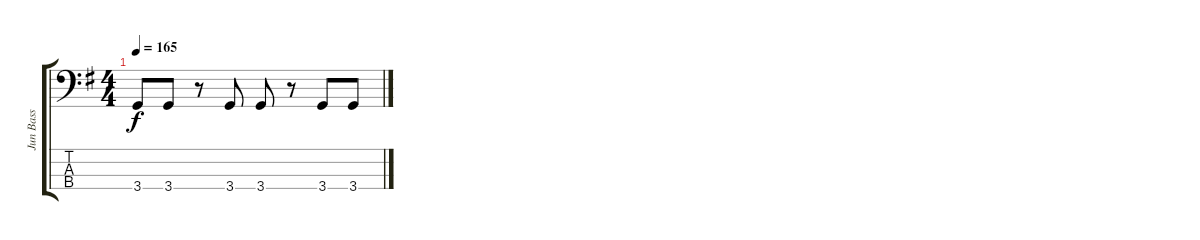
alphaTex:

\track ("Jun Bass" "Jun Bass") {instrument electricbassfinger}
\staff {score tabs}
\tuning (G2 D2 A1 E1) {hide}
\ts (4 4)
\tempo 165
\clef f4
\ks g
3.4.8{dy f} 3.4.8 r.8 3.4.8 3.4.8 r.8 3.4.8 3.4.8
